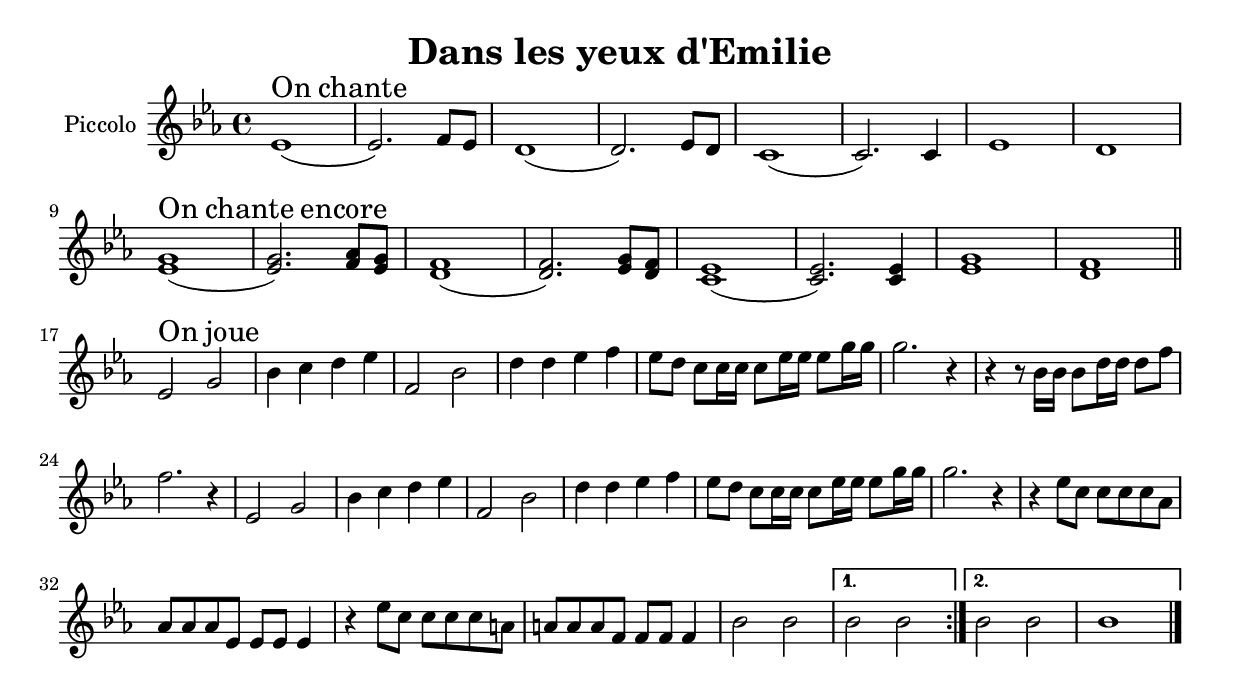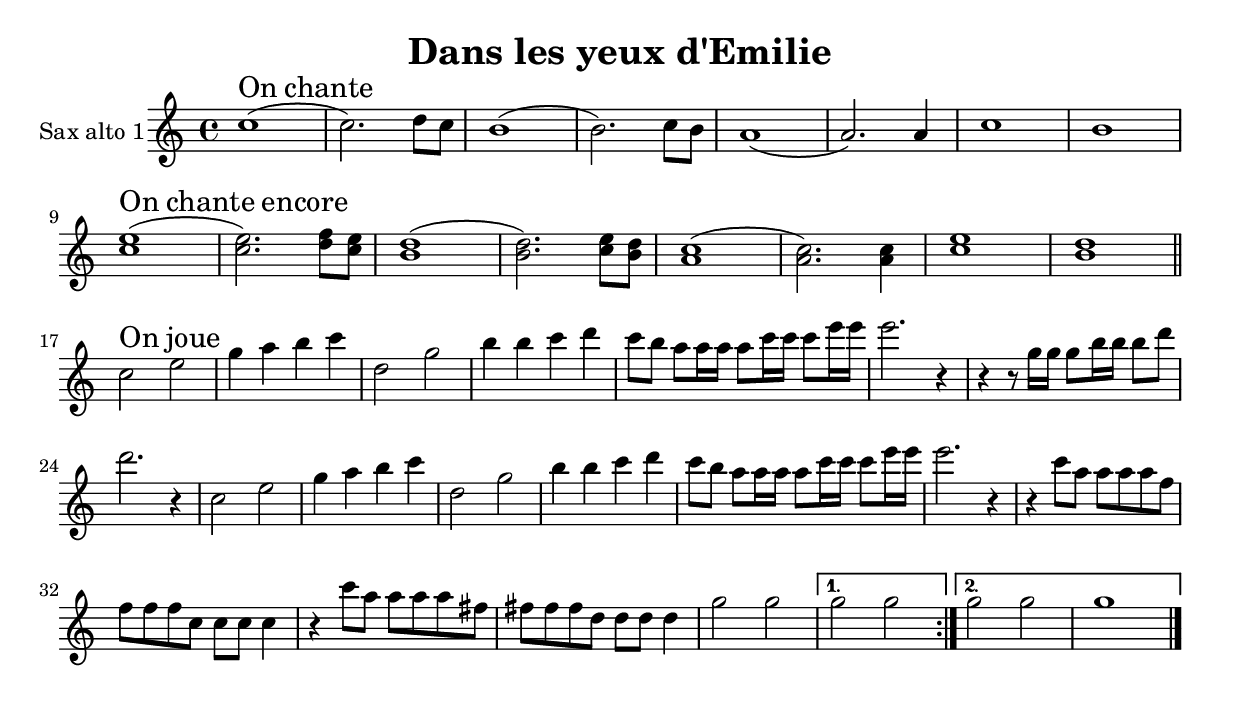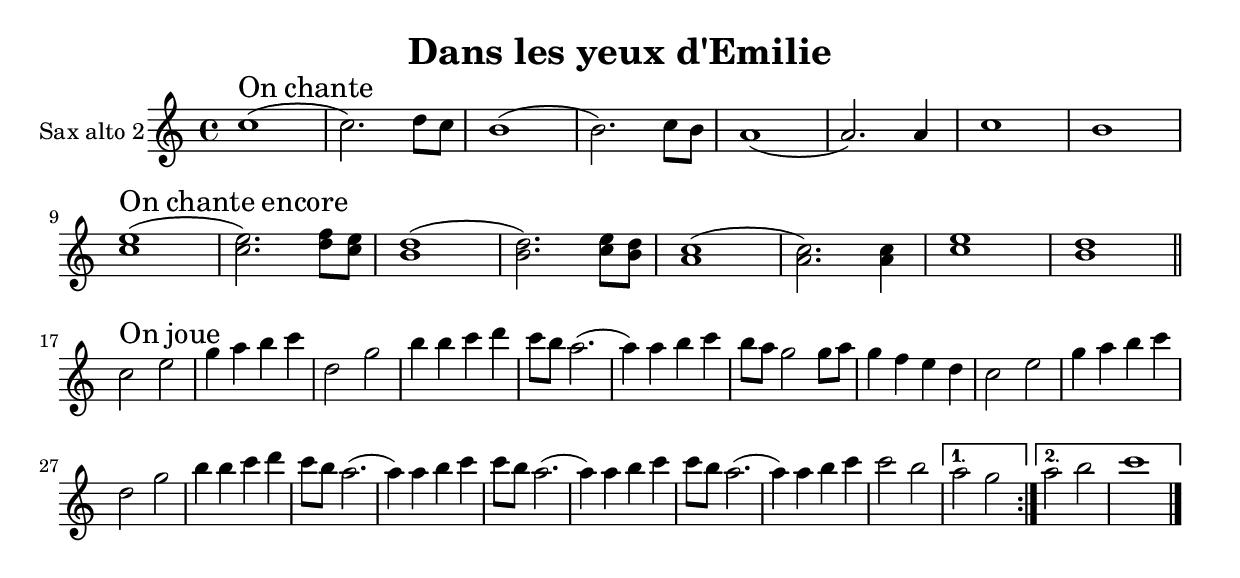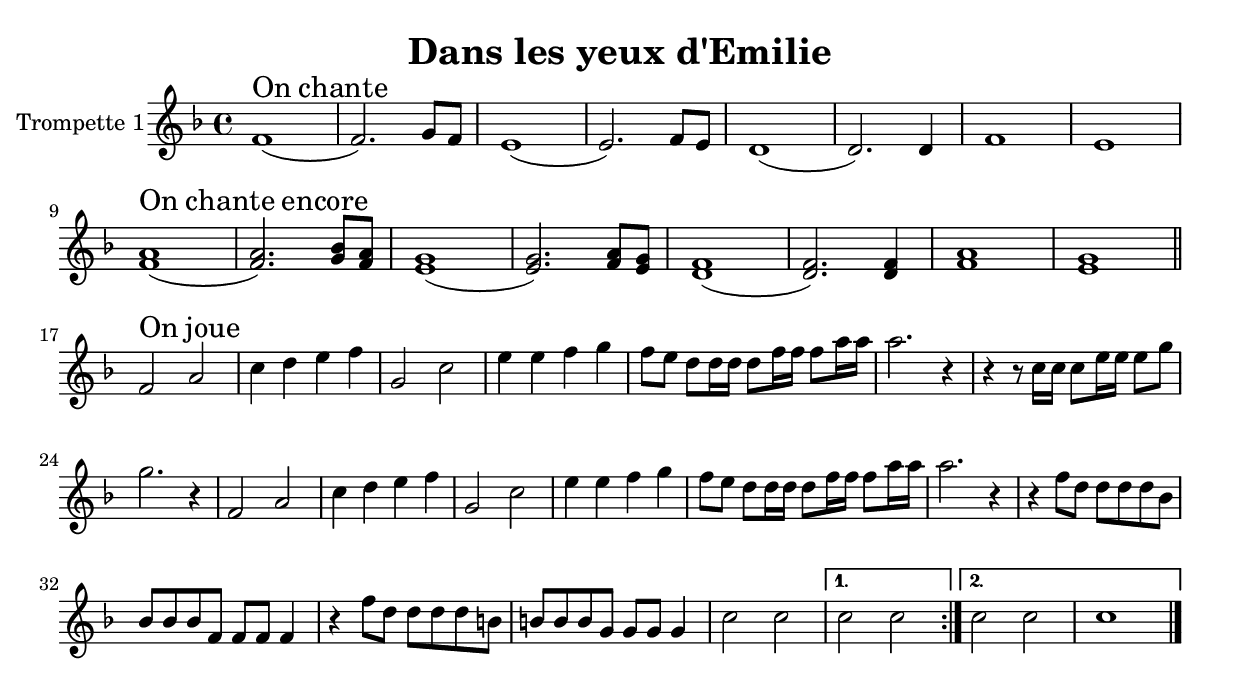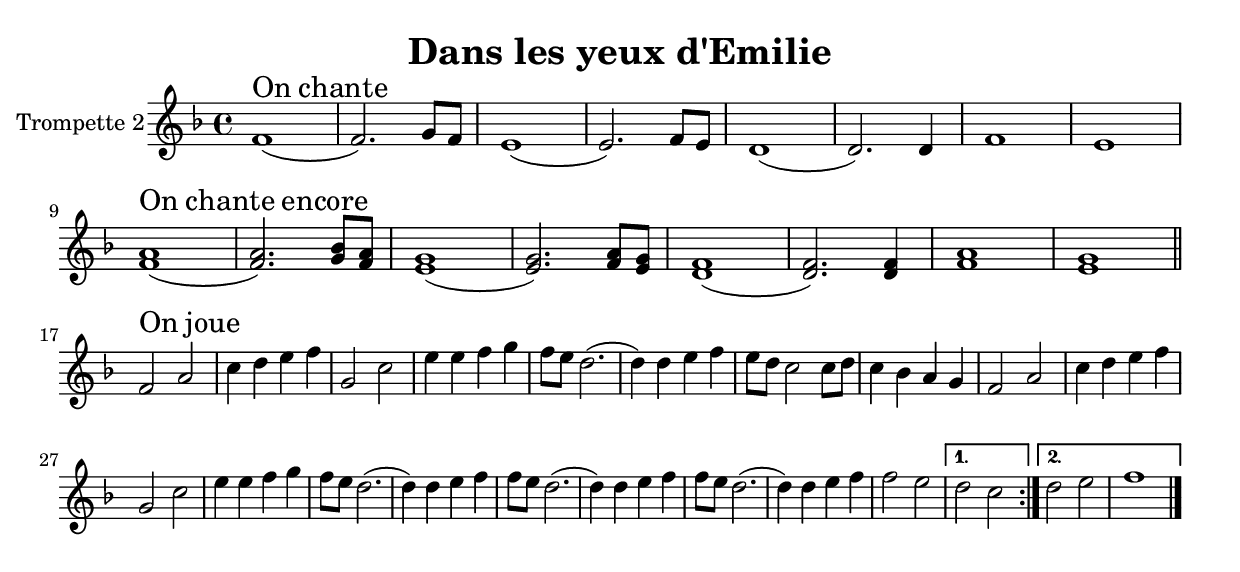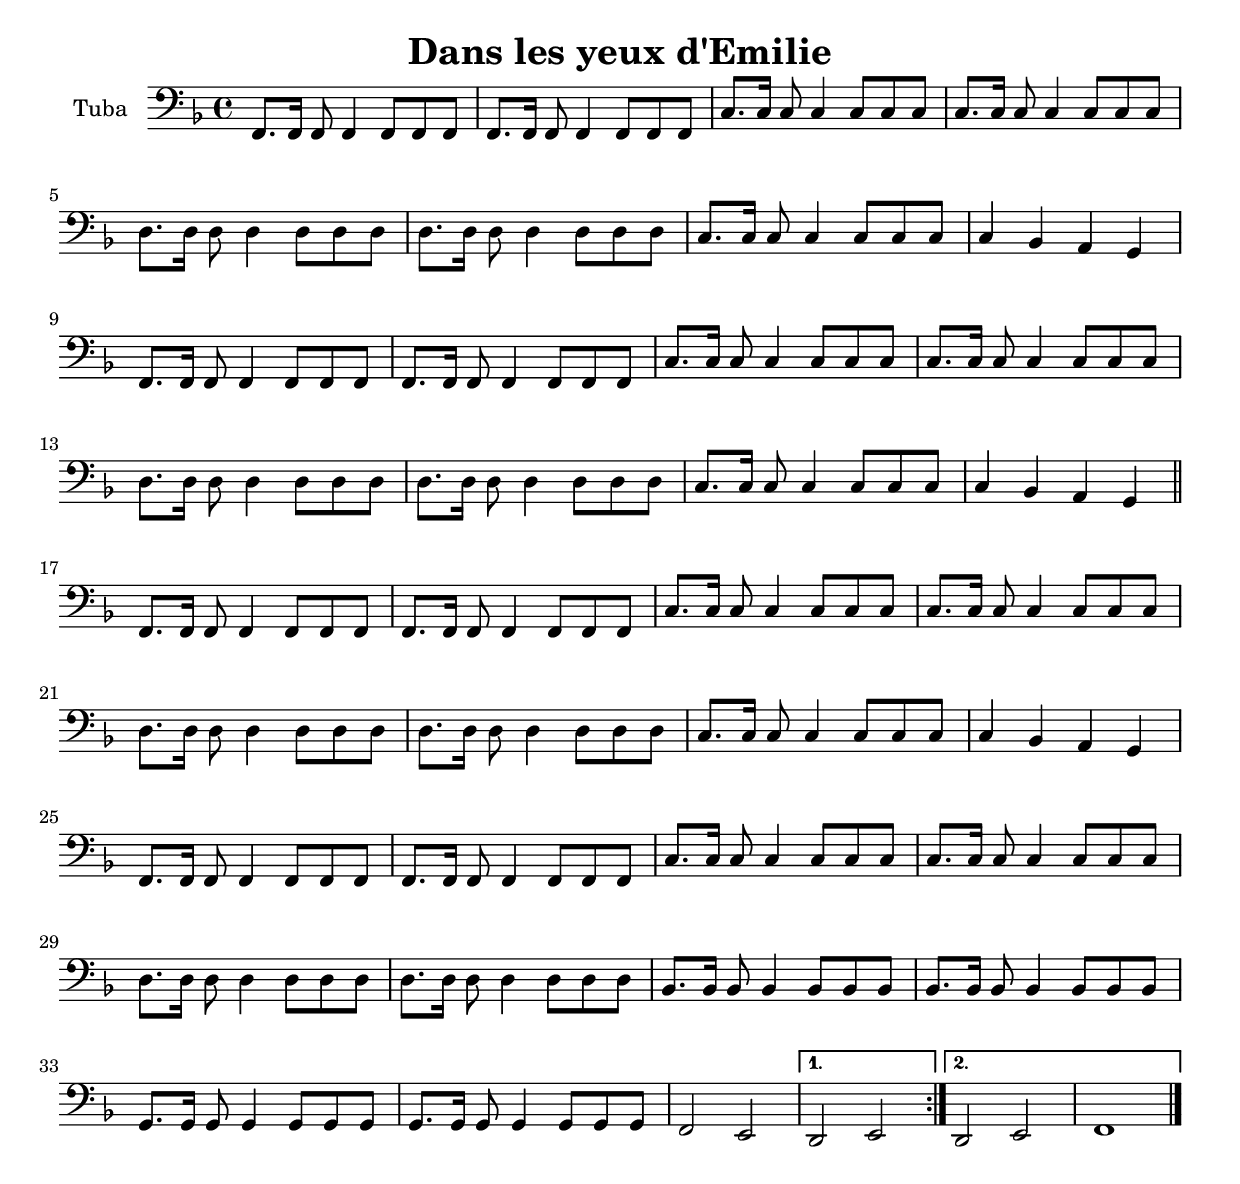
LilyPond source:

\version "2.18.2"
\language "français"

\header {
  title = "Dans les yeux d'Emilie"
  subtitle = ""
  composer = ""
}

global = {
  \key re \minor
  \time 4/4
}

voixUn= \repeat volta 2 {
  fa,1^\markup { \huge On \huge chante }  (fa2.) sol8 fa8 mi1 (mi2.) fa8 mi re1 (re2.) re4  fa1 mi \break
  <fa la>1^\markup { \huge On \huge chante \huge encore} (<fa la>2.) <sol sib>8 <fa la>8 <mi sol>1 (<mi sol>2.) <fa la>8 <mi sol> <re fa>1 (<re fa>2.) <re fa>4  <fa la>1 <mi sol> \bar "||" \break
  fa2^\markup { \huge On \huge joue } la do4 re mi fa 
  sol,2 do mi4 mi fa sol fa8 mi re re16 re re8 fa16 fa fa8 la16 la la2. r4
  r r8 do,16 do do8 mi16 mi mi8 sol sol2. r4 
  fa,2 la do4 re mi fa sol,2 do mi4 mi fa sol fa8 mi re re16 re re8 fa16 fa fa8 la16 la la2. r4
  r fa8 re re re re sib sib sib sib fa fa fa fa4 r4 fa'8 re re re re si si si si sol sol sol sol4 do2 do 
} \alternative {
  { do2 do }
  { do2 do do1 \bar "|." }  
}

voixDeux= \repeat volta 2 {
  fa,1^\markup { \huge On \huge chante }  (fa2.) sol8 fa8 mi1 (mi2.) fa8 mi re1 (re2.) re4  fa1 mi \break
  <fa la>1^\markup { \huge On \huge chante \huge encore} (<fa la>2.) <sol sib>8 <fa la>8 <mi sol>1 (<mi sol>2.) <fa la>8 <mi sol> <re fa>1 (<re fa>2.) <re fa>4  <fa la>1 <mi sol> \bar "||" \break
  fa2^\markup { \huge On \huge joue } la do4 re mi fa 
  sol,2 do mi4 mi fa sol fa8 mi re2. (re4) re mi fa mi8 re do2 do8 re do4 sib la sol
  fa2 la do4 re mi fa sol,2 do mi4 mi fa sol fa8 mi re2. (re4) re mi fa fa8 mi re2. (re4) re mi fa fa8 mi re2. (re4) re mi fa fa2 mi }
  \alternative {
  { re2 do }
  { re2 mi fa1 \bar "|." } 
 }

voixBasse= \repeat volta 2 {
fa,,,8. fa16 fa8 fa4 fa8 fa fa fa8. fa16 fa8 fa4 fa8 fa fa do'8. do16 do8 do4 do8 do do do8. do16 do8 do4 do8 do do re8. re16 re8 re4 re8 re re re8. re16 re8 re4 re8 re re do8. do16 do8 do4 do8 do do do4 sib la sol
fa8. fa16 fa8 fa4 fa8 fa fa fa8. fa16 fa8 fa4 fa8 fa fa do'8. do16 do8 do4 do8 do do do8. do16 do8 do4 do8 do do re8. re16 re8 re4 re8 re re re8. re16 re8 re4 re8 re re do8. do16 do8 do4 do8 do do do4 sib la sol \bar "||" \break
fa8. fa16 fa8 fa4 fa8 fa fa fa8. fa16 fa8 fa4 fa8 fa fa do'8. do16 do8 do4 do8 do do do8. do16 do8 do4 do8 do do re8. re16 re8 re4 re8 re re re8. re16 re8 re4 re8 re re do8. do16 do8 do4 do8 do do do4 sib la sol 
fa8. fa16 fa8 fa4 fa8 fa fa fa8. fa16 fa8 fa4 fa8 fa fa do'8. do16 do8 do4 do8 do do do8. do16 do8 do4 do8 do do re8. re16 re8 re4 re8 re re re8. re16 re8 re4 re8 re re sib8. sib16 sib8 sib4 sib8 sib sib sib8. sib16 sib8 sib4 sib8 sib sib sol8. sol16 sol8 sol4 sol8 sol sol sol8. sol16 sol8 sol4 sol8 sol sol fa2 mi 
}
 \alternative {
  { re2 mi }
  { re2 mi fa1 \bar "|." } 
}

trumpetUn =  \relative do'' {
  \global
  \voixUn
}

trumpetDeux =  \relative do'' {
  \global
  \voixDeux
}

tuba =  \relative do'' {
  \global
  \clef bass
  \voixBasse
}

piccolo =  \transpose do' sib \trumpetUn
saxAltoUn =  \transpose mib sib \trumpetUn
saxAltoDeux =  \transpose mib sib \trumpetDeux

\book {
  \bookOutputSuffix "trumpet1"
  \score {
    \new Staff \with {
      instrumentName = "Trompette 1"
      midiInstrument = "trumpet"
    } \trumpetUn
    \layout { }
    \midi {
      \tempo 4=140
    }
  }
}

\book {
  \bookOutputSuffix "trumpet2"
  \score {
    \new Staff \with {
      instrumentName = "Trompette 2"
      midiInstrument = "trumpet"
    } \trumpetDeux
    \layout { }
    \midi {
      \tempo 4=140
    }
  }
}

\book {
  \bookOutputSuffix "piccolo"
  \score {
    \new Staff \with {
      instrumentName = "Piccolo"
      midiInstrument = "piccolo"
    } \piccolo
    \layout { }
    \midi {
      \tempo 4=140
    }
  }
}

\book {
  \bookOutputSuffix "tuba"
  \score {
    \new Staff \with {
      instrumentName = "Tuba"
      midiInstrument = "tuba"
    } \tuba
    \layout { }
    \midi {
      \tempo 4=140
    }
  }
}

\book {
  \bookOutputSuffix "sax_alto1"
  \score {
    \new Staff \with {
      instrumentName = "Sax alto 1"
      midiInstrument = "sax alto"
    } \saxAltoUn
    \layout { }
    \midi {
      \tempo 4=140
    }
  }
}

\book {
  \bookOutputSuffix "sax_alto2"
  \score {
    \new Staff \with {
      instrumentName = "Sax alto 2"
      midiInstrument = "sax alto"
    } \saxAltoDeux
    \layout { }
    \midi {
      \tempo 4=140
    }
  }
}

